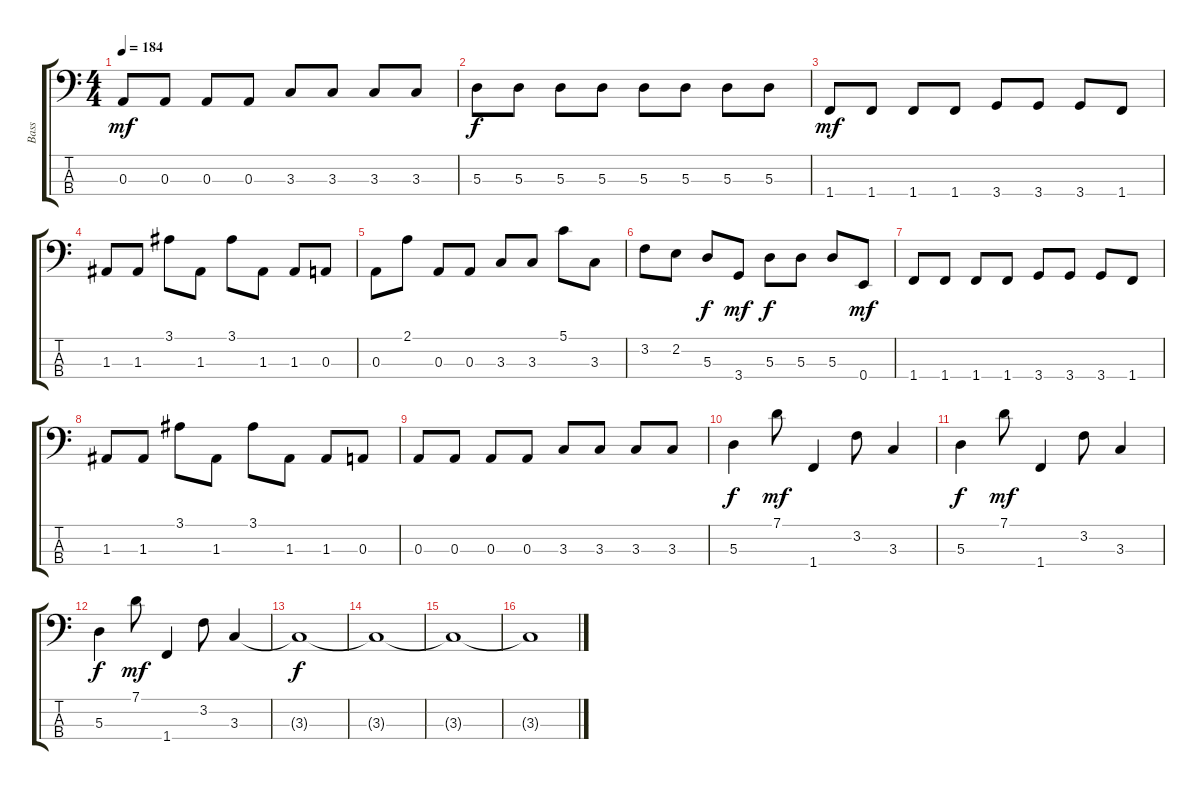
\track ("Bass" "Bass") {instrument electricbasspick}
\staff {score tabs}
\tuning (G2 D2 A1 E1) {hide}
\ts (4 4)
\tempo 184
\clef f4
\ks c
0.3.8{dy mf} 0.3.8 0.3.8 0.3.8 3.3.8 3.3.8 3.3.8 3.3.8 |
5.3.8{dy f} 5.3.8 5.3.8 5.3.8 5.3.8 5.3.8 5.3.8 5.3.8 |
1.4.8{dy mf} 1.4.8 1.4.8 1.4.8 3.4.8 3.4.8 3.4.8 1.4.8 |
1.3.8 1.3.8 3.1.8 1.3.8 3.1.8 1.3.8 1.3.8 0.3.8 |
0.3.8 2.1.8 0.3.8 0.3.8 3.3.8 3.3.8 5.1.8 3.3.8 |
3.2.8 2.2.8 5.3.8{dy f} 3.4.8{dy mf} 5.3.8{dy f} 5.3.8 5.3.8 0.4.8{dy mf} |
1.4.8 1.4.8 1.4.8 1.4.8 3.4.8 3.4.8 3.4.8 1.4.8 |
1.3.8 1.3.8 3.1.8 1.3.8 3.1.8 1.3.8 1.3.8 0.3.8 |
0.3.8 0.3.8 0.3.8 0.3.8 3.3.8 3.3.8 3.3.8 3.3.8 |
5.3.4{dy f} 7.1.8{dy mf} 1.4.4 3.2.8 3.3.4 |
5.3.4{dy f} 7.1.8{dy mf} 1.4.4 3.2.8 3.3.4 |
5.3.4{dy f} 7.1.8{dy mf} 1.4.4 3.2.8 3.3.4 |
3.3{t}.1{dy f} |
3.3{t}.1 |
3.3{t}.1 |
3.3{t}.1
